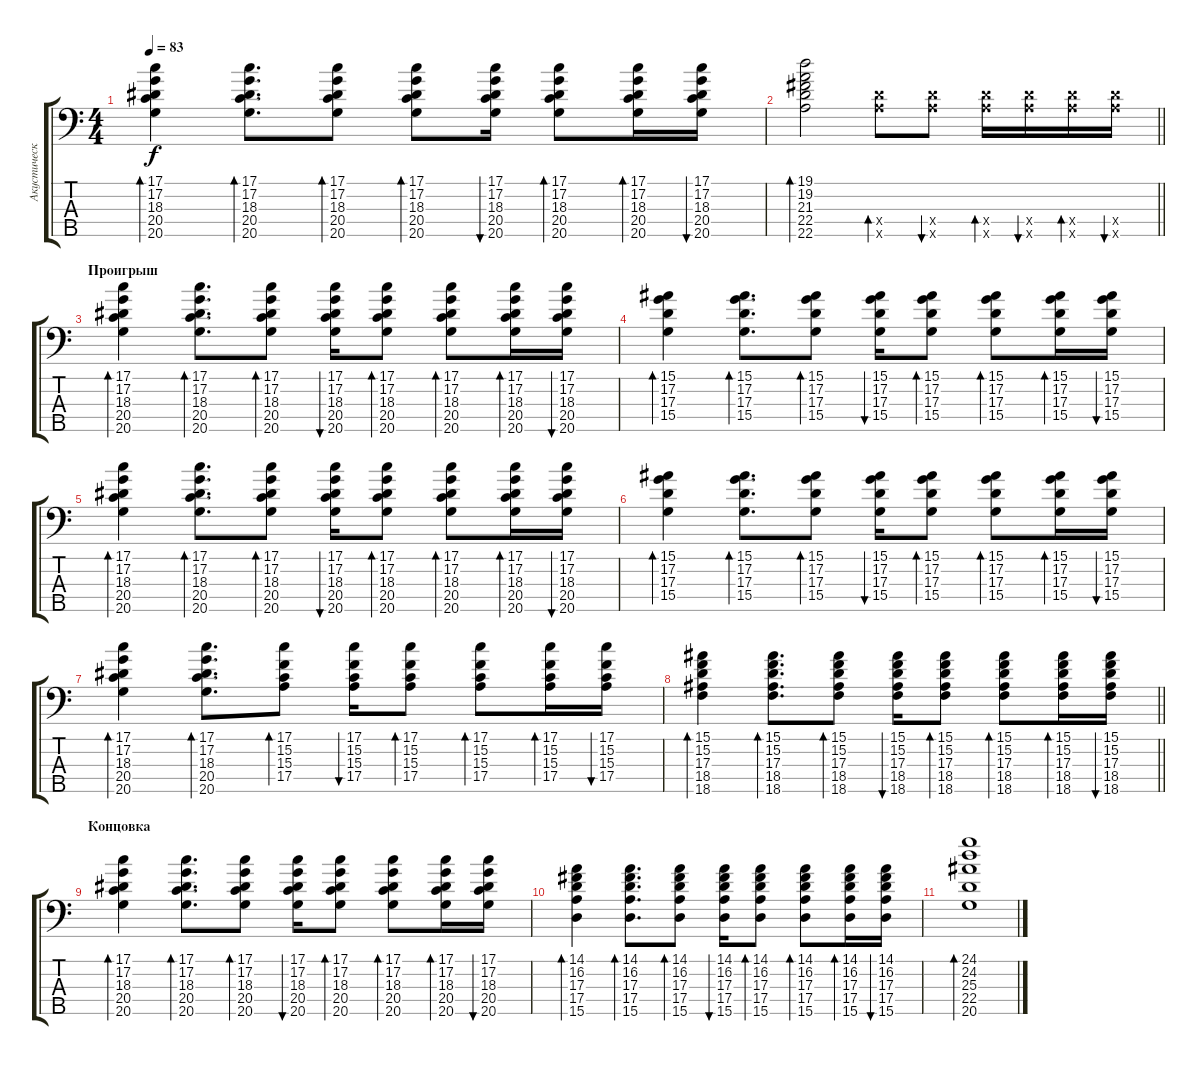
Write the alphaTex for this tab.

\track ("Акустическая гитара" "Акустическ") {instrument acousticguitarsteel}
\staff {score tabs}
\tuning (G2 D2 A1 E1 B0) {hide}
\ts (4 4)
\tempo 83
\clef f4
\ks c
(17.1 17.2 18.3 20.4 20.5).4{bd 60 dy f} (17.1 17.2 18.3 20.4 20.5).8{d bd 60} (17.1 17.2 18.3 20.4 20.5).8{bd 60} (17.1 17.2 18.3 20.4 20.5).8{bd 60} (17.1 17.2 18.3 20.4 20.5).16{bu 60} (17.1 17.2 18.3 20.4 20.5).8{bd 60} (17.1 17.2 18.3 20.4 20.5).16{bd 60} (17.1 17.2 18.3 20.4 20.5).16{bu 60} |
\barLineRight lightlight
(19.1 19.2 21.3 22.4 22.5).2{bd 60} (22.4{x} 22.5{x}).8{bd 60} (22.4{x} 22.5{x}).8{bu 60} (22.4{x} 22.5{x}).16{bd 60} (22.4{x} 22.5{x}).16{bu 60} (22.4{x} 22.5{x}).16{bd 60} (22.4{x} 22.5{x}).16{bu 60} |
\section ("" "Проигрыш")
(17.1 17.2 18.3 20.4 20.5).4{bd 60} (17.1 17.2 18.3 20.4 20.5).8{d bd 60} (17.1 17.2 18.3 20.4 20.5).8{bd 60} (17.1 17.2 18.3 20.4 20.5).16{bu 60} (17.1 17.2 18.3 20.4 20.5).8{bd 60} (17.1 17.2 18.3 20.4 20.5).8{bd 60} (17.1 17.2 18.3 20.4 20.5).16{bd 60} (17.1 17.2 18.3 20.4 20.5).16{bu 60} |
(15.1 17.2 17.3 15.4).4{bd 60} (15.1 17.2 17.3 15.4).8{d bd 60} (15.1 17.2 17.3 15.4).8{bd 60} (15.1 17.2 17.3 15.4).16{bu 60} (15.1 17.2 17.3 15.4).8{bd 60} (15.1 17.2 17.3 15.4).8{bd 60} (15.1 17.2 17.3 15.4).16{bd 60} (15.1 17.2 17.3 15.4).16{bu 60} |
(17.1 17.2 18.3 20.4 20.5).4{bd 60} (17.1 17.2 18.3 20.4 20.5).8{d bd 60} (17.1 17.2 18.3 20.4 20.5).8{bd 60} (17.1 17.2 18.3 20.4 20.5).16{bu 60} (17.1 17.2 18.3 20.4 20.5).8{bd 60} (17.1 17.2 18.3 20.4 20.5).8{bd 60} (17.1 17.2 18.3 20.4 20.5).16{bd 60} (17.1 17.2 18.3 20.4 20.5).16{bu 60} |
(15.1 17.2 17.3 15.4).4{bd 60} (15.1 17.2 17.3 15.4).8{d bd 60} (15.1 17.2 17.3 15.4).8{bd 60} (15.1 17.2 17.3 15.4).16{bu 60} (15.1 17.2 17.3 15.4).8{bd 60} (15.1 17.2 17.3 15.4).8{bd 60} (15.1 17.2 17.3 15.4).16{bd 60} (15.1 17.2 17.3 15.4).16{bu 60} |
(17.1 17.2 18.3 20.4 20.5).4{bd 60} (17.1 17.2 18.3 20.4 20.5).8{d bd 60} (17.1 15.2 15.3 17.4).8{bd 60} (17.1 15.2 15.3 17.4).16{bu 60} (17.1 15.2 15.3 17.4).8{bd 60} (17.1 15.2 15.3 17.4).8{bd 60} (17.1 15.2 15.3 17.4).16{bd 60} (17.1 15.2 15.3 17.4).16{bu 60} |
\barLineRight lightlight
(15.1 15.2 17.3 18.4 18.5).4{bd 60} (15.1 15.2 17.3 18.4 18.5).8{d bd 60} (15.1 15.2 17.3 18.4 18.5).8{bd 60} (15.1 15.2 17.3 18.4 18.5).16{bu 60} (15.1 15.2 17.3 18.4 18.5).8{bd 60} (15.1 15.2 17.3 18.4 18.5).8{bd 60} (15.1 15.2 17.3 18.4 18.5).16{bd 60} (15.1 15.2 17.3 18.4 18.5).16{bu 60} |
\section ("" "Концовка")
(17.1 17.2 18.3 20.4 20.5).4{bd 60} (17.1 17.2 18.3 20.4 20.5).8{d bd 60} (17.1 17.2 18.3 20.4 20.5).8{bd 60} (17.1 17.2 18.3 20.4 20.5).16{bu 60} (17.1 17.2 18.3 20.4 20.5).8{bd 60} (17.1 17.2 18.3 20.4 20.5).8{bd 60} (17.1 17.2 18.3 20.4 20.5).16{bd 60} (17.1 17.2 18.3 20.4 20.5).16{bu 60} |
(14.1 16.2 17.3 17.4 15.5).4{bd 60} (14.1 16.2 17.3 17.4 15.5).8{d bd 60} (14.1 16.2 17.3 17.4 15.5).8{bd 60} (14.1 16.2 17.3 17.4 15.5).16{bu 60} (14.1 16.2 17.3 17.4 15.5).8{bd 60} (14.1 16.2 17.3 17.4 15.5).8{bd 60} (14.1 16.2 17.3 17.4 15.5).16{bd 60} (14.1 16.2 17.3 17.4 15.5).16{bu 60} |
(24.1 24.2 25.3 22.4 20.5).1{bd 60}
